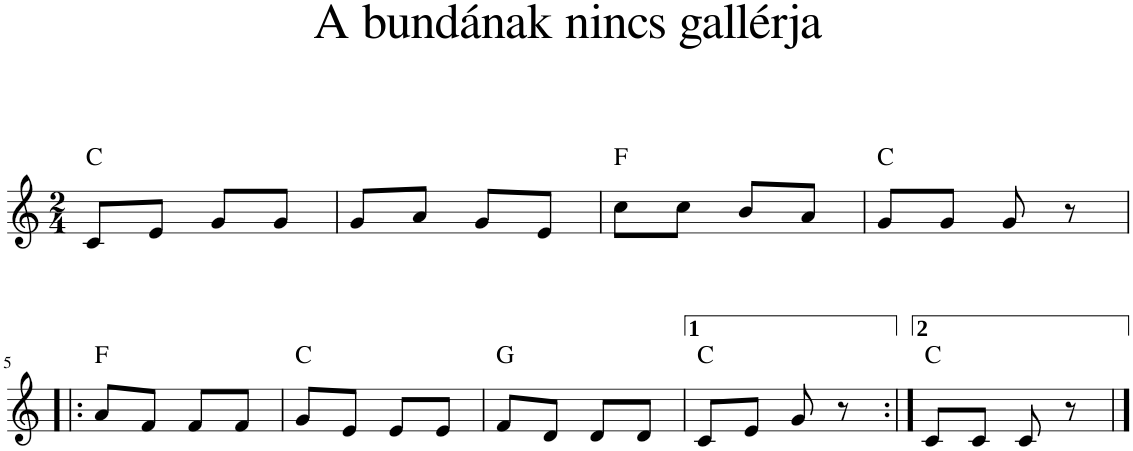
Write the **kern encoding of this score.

**kern	**harte
*part1	*part1
*staff1	*
*I"Piano	*
*I'Pno	*
*clefG2	*
*k[]	*
*M2/4	*
=1	=1
8c/L	C:maj
8e/J	.
8g/L	.
8g/J	.
=2	=2
8g/L	.
8a/J	.
8g/L	.
8e/J	.
=3	=3
8cc\L	F:maj
8cc\J	.
8b/L	.
8a/J	.
=4	=4
8g/L	C:maj
8g/J	.
8g/	.
8r	.
!!LO:LB:g=z
=5!|:	=5!|:
8a/L	F:maj
8f/J	.
8f/L	.
8f/J	.
=6	=6
8g/L	C:maj
8e/J	.
8e/L	.
8e/J	.
=7	=7
8f/L	G:maj
8d/J	.
8d/L	.
8d/J	.
=8	=8
8c/L	C:maj
8e/J	.
8g/	.
8r	.
=9:|!	=9:|!
8c/L	C:maj
8c/J	.
8c/	.
8r	.
==	==
*-	*-
